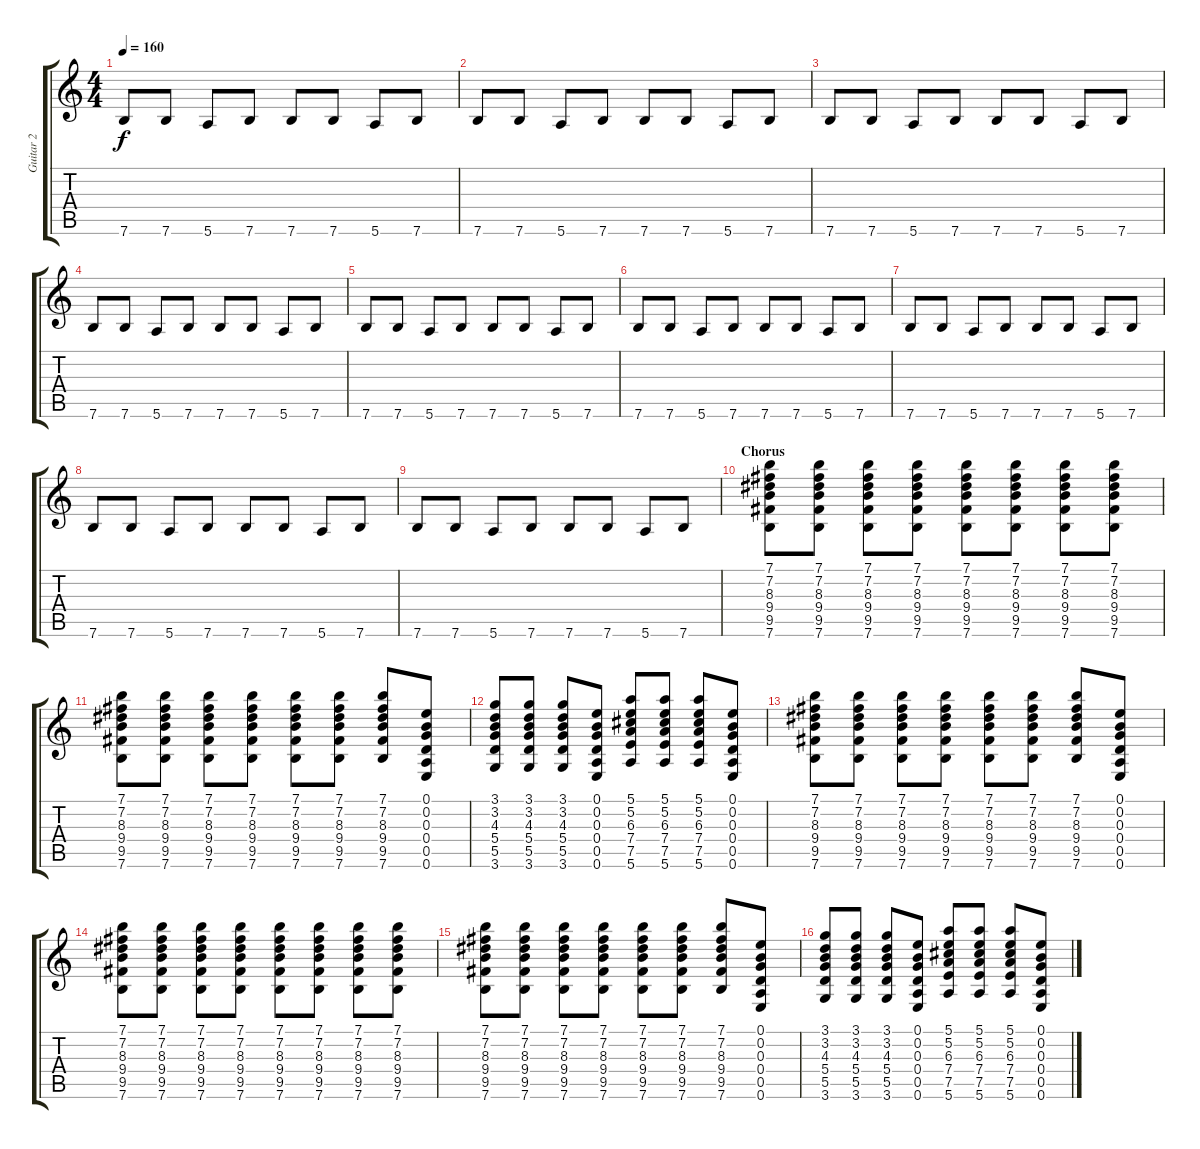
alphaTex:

\track ("Guitar 2" "Guitar 2") {instrument overdrivenguitar}
\staff {score tabs}
\tuning (E4 B3 G3 D3 A2 E2) {hide}
\ts (4 4)
\tempo 160
\clef g2
\ks c
7.6.8{dy f} 7.6.8 5.6.8 7.6.8 7.6.8 7.6.8 5.6.8 7.6.8 |
7.6.8 7.6.8 5.6.8 7.6.8 7.6.8 7.6.8 5.6.8 7.6.8 |
7.6.8 7.6.8 5.6.8 7.6.8 7.6.8 7.6.8 5.6.8 7.6.8 |
7.6.8 7.6.8 5.6.8 7.6.8 7.6.8 7.6.8 5.6.8 7.6.8 |
7.6.8 7.6.8 5.6.8 7.6.8 7.6.8 7.6.8 5.6.8 7.6.8 |
7.6.8 7.6.8 5.6.8 7.6.8 7.6.8 7.6.8 5.6.8 7.6.8 |
7.6.8 7.6.8 5.6.8 7.6.8 7.6.8 7.6.8 5.6.8 7.6.8 |
7.6.8 7.6.8 5.6.8 7.6.8 7.6.8 7.6.8 5.6.8 7.6.8 |
7.6.8 7.6.8 5.6.8 7.6.8 7.6.8 7.6.8 5.6.8 7.6.8 |
\section ("" "Chorus")
(7.1 7.2 8.3 9.4 9.5 7.6).8 (7.1 7.2 8.3 9.4 9.5 7.6).8 (7.1 7.2 8.3 9.4 9.5 7.6).8 (7.1 7.2 8.3 9.4 9.5 7.6).8 (7.1 7.2 8.3 9.4 9.5 7.6).8 (7.1 7.2 8.3 9.4 9.5 7.6).8 (7.1 7.2 8.3 9.4 9.5 7.6).8 (7.1 7.2 8.3 9.4 9.5 7.6).8 |
(7.1 7.2 8.3 9.4 9.5 7.6).8 (7.1 7.2 8.3 9.4 9.5 7.6).8 (7.1 7.2 8.3 9.4 9.5 7.6).8 (7.1 7.2 8.3 9.4 9.5 7.6).8 (7.1 7.2 8.3 9.4 9.5 7.6).8 (7.1 7.2 8.3 9.4 9.5 7.6).8 (7.1 7.2 8.3 9.4 9.5 7.6).8 (0.1 0.2 0.3 0.4 0.5 0.6).8 |
(3.1 3.2 4.3 5.4 5.5 3.6).8 (3.1 3.2 4.3 5.4 5.5 3.6).8 (3.1 3.2 4.3 5.4 5.5 3.6).8 (0.1 0.2 0.3 0.4 0.5 0.6).8 (5.1 5.2 6.3 7.4 7.5 5.6).8 (5.1 5.2 6.3 7.4 7.5 5.6).8 (5.1 5.2 6.3 7.4 7.5 5.6).8 (0.1 0.2 0.3 0.4 0.5 0.6).8 |
(7.1 7.2 8.3 9.4 9.5 7.6).8 (7.1 7.2 8.3 9.4 9.5 7.6).8 (7.1 7.2 8.3 9.4 9.5 7.6).8 (7.1 7.2 8.3 9.4 9.5 7.6).8 (7.1 7.2 8.3 9.4 9.5 7.6).8 (7.1 7.2 8.3 9.4 9.5 7.6).8 (7.1 7.2 8.3 9.4 9.5 7.6).8 (0.1 0.2 0.3 0.4 0.5 0.6).8 |
(7.1 7.2 8.3 9.4 9.5 7.6).8 (7.1 7.2 8.3 9.4 9.5 7.6).8 (7.1 7.2 8.3 9.4 9.5 7.6).8 (7.1 7.2 8.3 9.4 9.5 7.6).8 (7.1 7.2 8.3 9.4 9.5 7.6).8 (7.1 7.2 8.3 9.4 9.5 7.6).8 (7.1 7.2 8.3 9.4 9.5 7.6).8 (7.1 7.2 8.3 9.4 9.5 7.6).8 |
(7.1 7.2 8.3 9.4 9.5 7.6).8 (7.1 7.2 8.3 9.4 9.5 7.6).8 (7.1 7.2 8.3 9.4 9.5 7.6).8 (7.1 7.2 8.3 9.4 9.5 7.6).8 (7.1 7.2 8.3 9.4 9.5 7.6).8 (7.1 7.2 8.3 9.4 9.5 7.6).8 (7.1 7.2 8.3 9.4 9.5 7.6).8 (0.1 0.2 0.3 0.4 0.5 0.6).8 |
(3.1 3.2 4.3 5.4 5.5 3.6).8 (3.1 3.2 4.3 5.4 5.5 3.6).8 (3.1 3.2 4.3 5.4 5.5 3.6).8 (0.1 0.2 0.3 0.4 0.5 0.6).8 (5.1 5.2 6.3 7.4 7.5 5.6).8 (5.1 5.2 6.3 7.4 7.5 5.6).8 (5.1 5.2 6.3 7.4 7.5 5.6).8 (0.1 0.2 0.3 0.4 0.5 0.6).8
